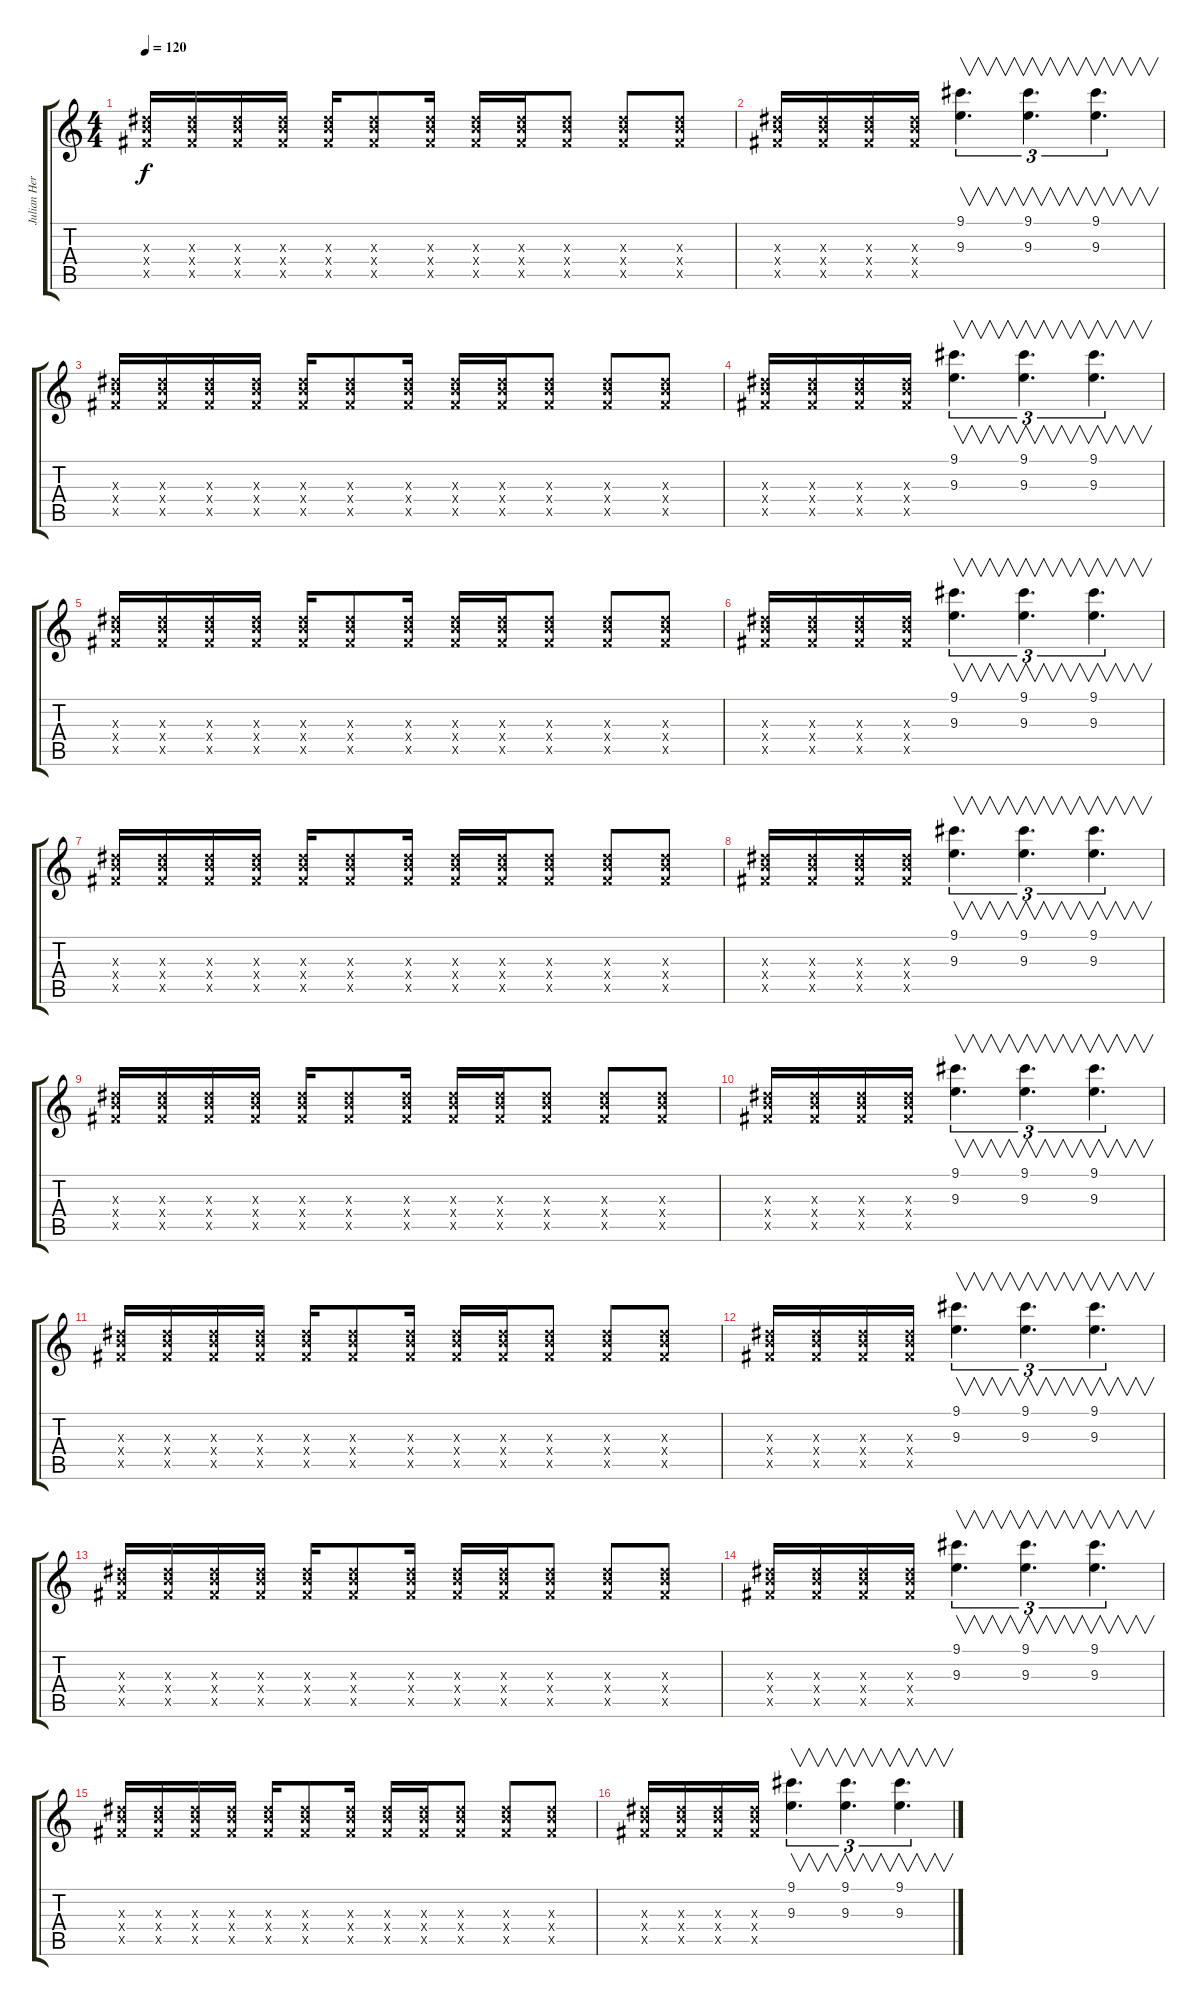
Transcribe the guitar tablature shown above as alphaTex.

\track ("Julian Hernandez - Guitarra" "Julian Her") {instrument electricguitarclean}
\staff {score tabs}
\tuning (E4 B3 G3 D3 A2 E2) {hide}
\ts (4 4)
\tempo 120
\clef g2
\ks c
(8.3{x} 9.4{x} 9.5{x}).16{dy f} (8.3{x} 9.4{x} 9.5{x}).16 (8.3{x} 9.4{x} 9.5{x}).16 (8.3{x} 9.4{x} 9.5{x}).16 (8.3{x} 9.4{x} 9.5{x}).16 (8.3{x} 9.4{x} 9.5{x}).8 (8.3{x} 9.4{x} 9.5{x}).16 (8.3{x} 9.4{x} 9.5{x}).16 (8.3{x} 9.4{x} 9.5{x}).16 (8.3{x} 9.4{x} 9.5{x}).8 (8.3{x} 9.4{x} 9.5{x}).8 (8.3{x} 9.4{x} 9.5{x}).8 |
(8.3{x} 9.4{x} 9.5{x}).16 (8.3{x} 9.4{x} 9.5{x}).16 (8.3{x} 9.4{x} 9.5{x}).16 (8.3{x} 9.4{x} 9.5{x}).16 (9.1 9.3).4{v d tu (3 2)} (9.1 9.3).4{v d tu (3 2)} (9.1 9.3).4{v d tu (3 2)} |
(8.3{x} 9.4{x} 9.5{x}).16 (8.3{x} 9.4{x} 9.5{x}).16 (8.3{x} 9.4{x} 9.5{x}).16 (8.3{x} 9.4{x} 9.5{x}).16 (8.3{x} 9.4{x} 9.5{x}).16 (8.3{x} 9.4{x} 9.5{x}).8 (8.3{x} 9.4{x} 9.5{x}).16 (8.3{x} 9.4{x} 9.5{x}).16 (8.3{x} 9.4{x} 9.5{x}).16 (8.3{x} 9.4{x} 9.5{x}).8 (8.3{x} 9.4{x} 9.5{x}).8 (8.3{x} 9.4{x} 9.5{x}).8 |
(8.3{x} 9.4{x} 9.5{x}).16 (8.3{x} 9.4{x} 9.5{x}).16 (8.3{x} 9.4{x} 9.5{x}).16 (8.3{x} 9.4{x} 9.5{x}).16 (9.1 9.3).4{v d tu (3 2)} (9.1 9.3).4{v d tu (3 2)} (9.1 9.3).4{v d tu (3 2)} |
(8.3{x} 9.4{x} 9.5{x}).16 (8.3{x} 9.4{x} 9.5{x}).16 (8.3{x} 9.4{x} 9.5{x}).16 (8.3{x} 9.4{x} 9.5{x}).16 (8.3{x} 9.4{x} 9.5{x}).16 (8.3{x} 9.4{x} 9.5{x}).8 (8.3{x} 9.4{x} 9.5{x}).16 (8.3{x} 9.4{x} 9.5{x}).16 (8.3{x} 9.4{x} 9.5{x}).16 (8.3{x} 9.4{x} 9.5{x}).8 (8.3{x} 9.4{x} 9.5{x}).8 (8.3{x} 9.4{x} 9.5{x}).8 |
(8.3{x} 9.4{x} 9.5{x}).16 (8.3{x} 9.4{x} 9.5{x}).16 (8.3{x} 9.4{x} 9.5{x}).16 (8.3{x} 9.4{x} 9.5{x}).16 (9.1 9.3).4{v d tu (3 2)} (9.1 9.3).4{v d tu (3 2)} (9.1 9.3).4{v d tu (3 2)} |
(8.3{x} 9.4{x} 9.5{x}).16 (8.3{x} 9.4{x} 9.5{x}).16 (8.3{x} 9.4{x} 9.5{x}).16 (8.3{x} 9.4{x} 9.5{x}).16 (8.3{x} 9.4{x} 9.5{x}).16 (8.3{x} 9.4{x} 9.5{x}).8 (8.3{x} 9.4{x} 9.5{x}).16 (8.3{x} 9.4{x} 9.5{x}).16 (8.3{x} 9.4{x} 9.5{x}).16 (8.3{x} 9.4{x} 9.5{x}).8 (8.3{x} 9.4{x} 9.5{x}).8 (8.3{x} 9.4{x} 9.5{x}).8 |
(8.3{x} 9.4{x} 9.5{x}).16 (8.3{x} 9.4{x} 9.5{x}).16 (8.3{x} 9.4{x} 9.5{x}).16 (8.3{x} 9.4{x} 9.5{x}).16 (9.1 9.3).4{v d tu (3 2)} (9.1 9.3).4{v d tu (3 2)} (9.1 9.3).4{v d tu (3 2)} |
(8.3{x} 9.4{x} 9.5{x}).16 (8.3{x} 9.4{x} 9.5{x}).16 (8.3{x} 9.4{x} 9.5{x}).16 (8.3{x} 9.4{x} 9.5{x}).16 (8.3{x} 9.4{x} 9.5{x}).16 (8.3{x} 9.4{x} 9.5{x}).8 (8.3{x} 9.4{x} 9.5{x}).16 (8.3{x} 9.4{x} 9.5{x}).16 (8.3{x} 9.4{x} 9.5{x}).16 (8.3{x} 9.4{x} 9.5{x}).8 (8.3{x} 9.4{x} 9.5{x}).8 (8.3{x} 9.4{x} 9.5{x}).8 |
(8.3{x} 9.4{x} 9.5{x}).16 (8.3{x} 9.4{x} 9.5{x}).16 (8.3{x} 9.4{x} 9.5{x}).16 (8.3{x} 9.4{x} 9.5{x}).16 (9.1 9.3).4{v d tu (3 2)} (9.1 9.3).4{v d tu (3 2)} (9.1 9.3).4{v d tu (3 2)} |
(8.3{x} 9.4{x} 9.5{x}).16 (8.3{x} 9.4{x} 9.5{x}).16 (8.3{x} 9.4{x} 9.5{x}).16 (8.3{x} 9.4{x} 9.5{x}).16 (8.3{x} 9.4{x} 9.5{x}).16 (8.3{x} 9.4{x} 9.5{x}).8 (8.3{x} 9.4{x} 9.5{x}).16 (8.3{x} 9.4{x} 9.5{x}).16 (8.3{x} 9.4{x} 9.5{x}).16 (8.3{x} 9.4{x} 9.5{x}).8 (8.3{x} 9.4{x} 9.5{x}).8 (8.3{x} 9.4{x} 9.5{x}).8 |
(8.3{x} 9.4{x} 9.5{x}).16 (8.3{x} 9.4{x} 9.5{x}).16 (8.3{x} 9.4{x} 9.5{x}).16 (8.3{x} 9.4{x} 9.5{x}).16 (9.1 9.3).4{v d tu (3 2)} (9.1 9.3).4{v d tu (3 2)} (9.1 9.3).4{v d tu (3 2)} |
(8.3{x} 9.4{x} 9.5{x}).16 (8.3{x} 9.4{x} 9.5{x}).16 (8.3{x} 9.4{x} 9.5{x}).16 (8.3{x} 9.4{x} 9.5{x}).16 (8.3{x} 9.4{x} 9.5{x}).16 (8.3{x} 9.4{x} 9.5{x}).8 (8.3{x} 9.4{x} 9.5{x}).16 (8.3{x} 9.4{x} 9.5{x}).16 (8.3{x} 9.4{x} 9.5{x}).16 (8.3{x} 9.4{x} 9.5{x}).8 (8.3{x} 9.4{x} 9.5{x}).8 (8.3{x} 9.4{x} 9.5{x}).8 |
(8.3{x} 9.4{x} 9.5{x}).16 (8.3{x} 9.4{x} 9.5{x}).16 (8.3{x} 9.4{x} 9.5{x}).16 (8.3{x} 9.4{x} 9.5{x}).16 (9.1 9.3).4{v d tu (3 2)} (9.1 9.3).4{v d tu (3 2)} (9.1 9.3).4{v d tu (3 2)} |
(8.3{x} 9.4{x} 9.5{x}).16 (8.3{x} 9.4{x} 9.5{x}).16 (8.3{x} 9.4{x} 9.5{x}).16 (8.3{x} 9.4{x} 9.5{x}).16 (8.3{x} 9.4{x} 9.5{x}).16 (8.3{x} 9.4{x} 9.5{x}).8 (8.3{x} 9.4{x} 9.5{x}).16 (8.3{x} 9.4{x} 9.5{x}).16 (8.3{x} 9.4{x} 9.5{x}).16 (8.3{x} 9.4{x} 9.5{x}).8 (8.3{x} 9.4{x} 9.5{x}).8 (8.3{x} 9.4{x} 9.5{x}).8 |
(8.3{x} 9.4{x} 9.5{x}).16 (8.3{x} 9.4{x} 9.5{x}).16 (8.3{x} 9.4{x} 9.5{x}).16 (8.3{x} 9.4{x} 9.5{x}).16 (9.1 9.3).4{v d tu (3 2)} (9.1 9.3).4{v d tu (3 2)} (9.1 9.3).4{v d tu (3 2)}
